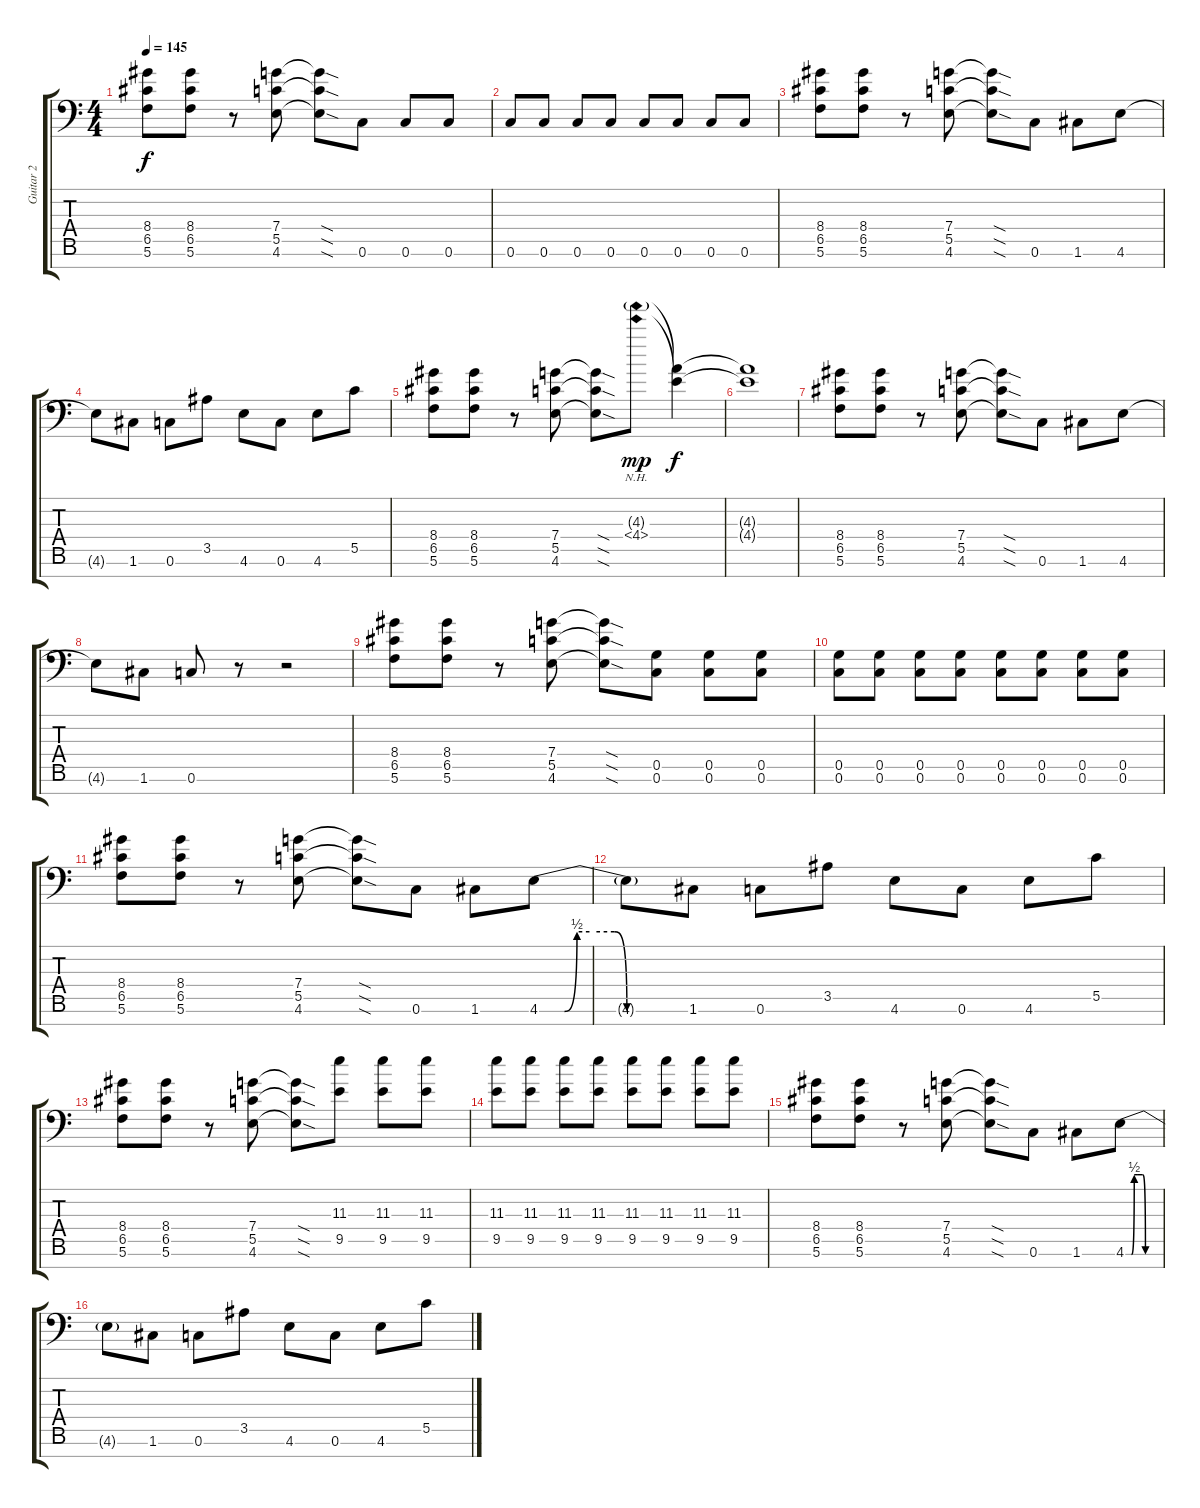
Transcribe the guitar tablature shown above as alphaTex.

\track ("Guitar 2" "Guitar 2") {instrument distortionguitar}
\staff {score tabs}
\tuning (D4 A3 F3 C3 G2 C2 G1) {hide}
\ts (4 4)
\tempo 145
\clef f4
\ks c
(8.4 6.5 5.6).8{dy f} (8.4 6.5 5.6).8 r.8 (7.4 5.5 4.6).8 (7.4{sod t} 5.5{sod t} 4.6{sod t}).8 0.6.8 0.6.8 0.6.8 |
0.6.8 0.6.8 0.6.8 0.6.8 0.6.8 0.6.8 0.6.8 0.6.8 |
(8.4 6.5 5.6).8 (8.4 6.5 5.6).8 r.8 (7.4 5.5 4.6).8 (7.4{sod t} 5.5{sod t} 4.6{sod t}).8 0.6.8 1.6.8 4.6.8 |
4.6{t}.8 1.6.8 0.6.8 3.5.8 4.6.8 0.6.8 4.6.8 5.5.8 |
(8.4 6.5 5.6).8 (8.4 6.5 5.6).8 r.8 (7.4 5.5 4.6).8 (7.4{sod t} 5.5{sod t} 4.6{sod t}).8 (4.3{nh g} 4.4{nh}).8{dy mp} (4.3{t} 4.4{t}).4{dy f} |
(4.3{t} 4.4{t}).1 |
(8.4 6.5 5.6).8 (8.4 6.5 5.6).8 r.8 (7.4 5.5 4.6).8 (7.4{sod t} 5.5{sod t} 4.6{sod t}).8 0.6.8 1.6.8 4.6.8 |
4.6{t}.8 1.6.8 0.6.8 r.8 r.2 |
(8.4 6.5 5.6).8 (8.4 6.5 5.6).8 r.8 (7.4 5.5 4.6).8 (7.4{sod t} 5.5{sod t} 4.6{sod t}).8 (0.5 0.6).8 (0.5 0.6).8 (0.5 0.6).8 |
(0.5 0.6).8 (0.5 0.6).8 (0.5 0.6).8 (0.5 0.6).8 (0.5 0.6).8 (0.5 0.6).8 (0.5 0.6).8 (0.5 0.6).8 |
(8.4 6.5 5.6).8 (8.4 6.5 5.6).8 r.8 (7.4 5.5 4.6).8 (7.4{sod t} 5.5{sod t} 4.6{sod t}).8 0.6.8 1.6.8 4.6{be (custom 0 0 10 0 15 2 20 2 30 2 35 0 60 0)}.8 |
4.6{t}.8 1.6.8 0.6.8 3.5.8 4.6.8 0.6.8 4.6.8 5.5.8 |
(8.4 6.5 5.6).8 (8.4 6.5 5.6).8 r.8 (7.4 5.5 4.6).8 (7.4{sod t} 5.5{sod t} 4.6{sod t}).8 (11.3 9.5).8 (11.3 9.5).8 (11.3 9.5).8 |
(11.3 9.5).8 (11.3 9.5).8 (11.3 9.5).8 (11.3 9.5).8 (11.3 9.5).8 (11.3 9.5).8 (11.3 9.5).8 (11.3 9.5).8 |
(8.4 6.5 5.6).8 (8.4 6.5 5.6).8 r.8 (7.4 5.5 4.6).8 (7.4{sod t} 5.5{sod t} 4.6{sod t}).8 0.6.8 1.6.8 4.6{be (custom 0 0 10 0 15 2 20 2 30 2 35 0 60 0)}.8 |
4.6{t}.8 1.6.8 0.6.8 3.5.8 4.6.8 0.6.8 4.6.8 5.5.8
